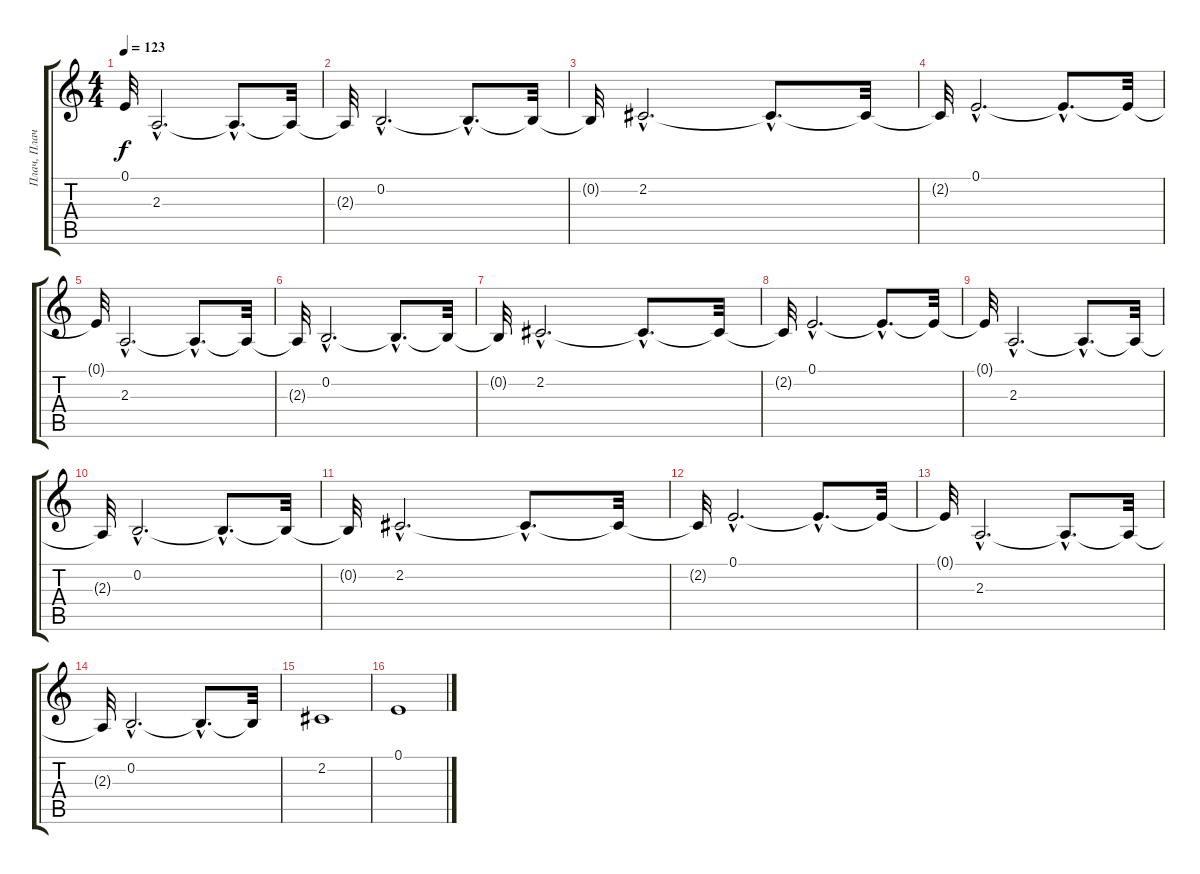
\track ("Плач, Плач, танцуй, танцуй" "Плач, Плач") {instrument synthvoice}
\staff {score tabs}
\tuning (E4 B3 G3 D3 A2 E2) {hide}
\ts (4 4)
\tempo 123
\clef g2
\ks c
0.1{t}.32{dy f} 2.3{hac}.2{d} 2.3{hac t}.8{d} 2.3{t}.32 |
2.3{t}.32 0.2{hac}.2{d} 0.2{hac t}.8{d} 0.2{t}.32 |
0.2{t}.32 2.2{hac}.2{d} 2.2{hac t}.8{d} 2.2{t}.32 |
2.2{t}.32 0.1{hac}.2{d} 0.1{hac t}.8{d} 0.1{t}.32 |
0.1{t}.32 2.3{hac}.2{d} 2.3{hac t}.8{d} 2.3{t}.32 |
2.3{t}.32 0.2{hac}.2{d} 0.2{hac t}.8{d} 0.2{t}.32 |
0.2{t}.32 2.2{hac}.2{d} 2.2{hac t}.8{d} 2.2{t}.32 |
2.2{t}.32 0.1{hac}.2{d} 0.1{hac t}.8{d} 0.1{t}.32 |
0.1{t}.32 2.3{hac}.2{d} 2.3{hac t}.8{d} 2.3{t}.32 |
2.3{t}.32 0.2{hac}.2{d} 0.2{hac t}.8{d} 0.2{t}.32 |
0.2{t}.32 2.2{hac}.2{d} 2.2{hac t}.8{d} 2.2{t}.32 |
2.2{t}.32 0.1{hac}.2{d} 0.1{hac t}.8{d} 0.1{t}.32 |
0.1{t}.32 2.3{hac}.2{d} 2.3{hac t}.8{d} 2.3{t}.32 |
2.3{t}.32 0.2{hac}.2{d} 0.2{hac t}.8{d} 0.2{t}.32 |
2.2.1 |
0.1.1
